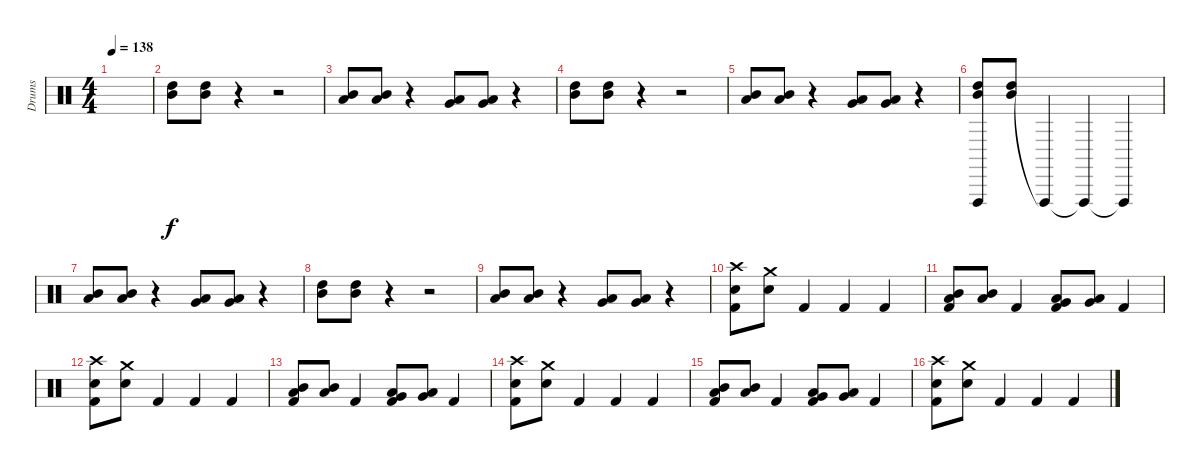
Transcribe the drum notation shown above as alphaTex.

\track ("Drums" "Drums") {instrument percussion}
\staff {score}
\articulation defaults
\ts (4 4)
\tempo 138
\clef neutral
\ks c
|
("High Tom (hit)" "Mid Tom (hit)").8 ("High Tom (hit)" "Mid Tom (hit)").8 r.4 r.2 |
("Mid Tom (hit)" "Low Tom (hit)").8 ("Mid Tom (hit)" "Low Tom (hit)").8 r.4 ("Low Tom (hit)" "Very Low Tom (hit)").8 ("Low Tom (hit)" "Very Low Tom (hit)").8 r.4 |
("High Tom (hit)" "Mid Tom (hit)").8 ("High Tom (hit)" "Mid Tom (hit)").8 r.4 r.2 |
("Mid Tom (hit)" "Low Tom (hit)").8 ("Mid Tom (hit)" "Low Tom (hit)").8 r.4 ("Low Tom (hit)" "Very Low Tom (hit)").8 ("Low Tom (hit)" "Very Low Tom (hit)").8 r.4 |
("Vibraslap (hit)" "High Tom (hit)" "Mid Tom (hit)").8 ("High Tom (hit)" "Mid Tom (hit)").8 "Vibraslap (hit)"{t}.4 "Vibraslap (hit)"{t}.4 "Vibraslap (hit)"{t}.4 |
("Mid Tom (hit)" "Low Tom (hit)").8 ("Mid Tom (hit)" "Low Tom (hit)").8 r.4 ("Low Tom (hit)" "Very Low Tom (hit)").8 ("Low Tom (hit)" "Very Low Tom (hit)").8 r.4 |
("High Tom (hit)" "Mid Tom (hit)").8 ("High Tom (hit)" "Mid Tom (hit)").8 r.4 r.2 |
("Mid Tom (hit)" "Low Tom (hit)").8 ("Mid Tom (hit)" "Low Tom (hit)").8 r.4 ("Low Tom (hit)" "Very Low Tom (hit)").8 ("Low Tom (hit)" "Very Low Tom (hit)").8 r.4 |
("Crash high (hit)" "Snare (hit) 2" "Kick (hit) 2").8 ("Crash medium (hit)" "Snare (hit) 2").8 "Kick (hit) 2".4 "Kick (hit) 2".4 "Kick (hit) 2".4 |
("Mid Tom (hit)" "Low Tom (hit)" "Kick (hit) 2").8 ("Mid Tom (hit)" "Low Tom (hit)").8 "Kick (hit) 2".4 ("Low Tom (hit)" "Very Low Tom (hit)" "Kick (hit) 2").8 ("Low Tom (hit)" "Very Low Tom (hit)").8 "Kick (hit) 2".4 |
("Crash high (hit)" "Snare (hit) 2" "Kick (hit) 2").8 ("Crash medium (hit)" "Snare (hit) 2").8 "Kick (hit) 2".4 "Kick (hit) 2".4 "Kick (hit) 2".4 |
("Mid Tom (hit)" "Low Tom (hit)" "Kick (hit) 2").8 ("Mid Tom (hit)" "Low Tom (hit)").8 "Kick (hit) 2".4 ("Low Tom (hit)" "Very Low Tom (hit)" "Kick (hit) 2").8 ("Low Tom (hit)" "Very Low Tom (hit)").8 "Kick (hit) 2".4 |
("Crash high (hit)" "Snare (hit) 2" "Kick (hit) 2").8 ("Crash medium (hit)" "Snare (hit) 2").8 "Kick (hit) 2".4 "Kick (hit) 2".4 "Kick (hit) 2".4 |
("Mid Tom (hit)" "Low Tom (hit)" "Kick (hit) 2").8 ("Mid Tom (hit)" "Low Tom (hit)").8 "Kick (hit) 2".4 ("Low Tom (hit)" "Very Low Tom (hit)" "Kick (hit) 2").8 ("Low Tom (hit)" "Very Low Tom (hit)").8 "Kick (hit) 2".4 |
("Crash high (hit)" "Snare (hit) 2" "Kick (hit) 2").8 ("Crash medium (hit)" "Snare (hit) 2").8 "Kick (hit) 2".4 "Kick (hit) 2".4 "Kick (hit) 2".4
